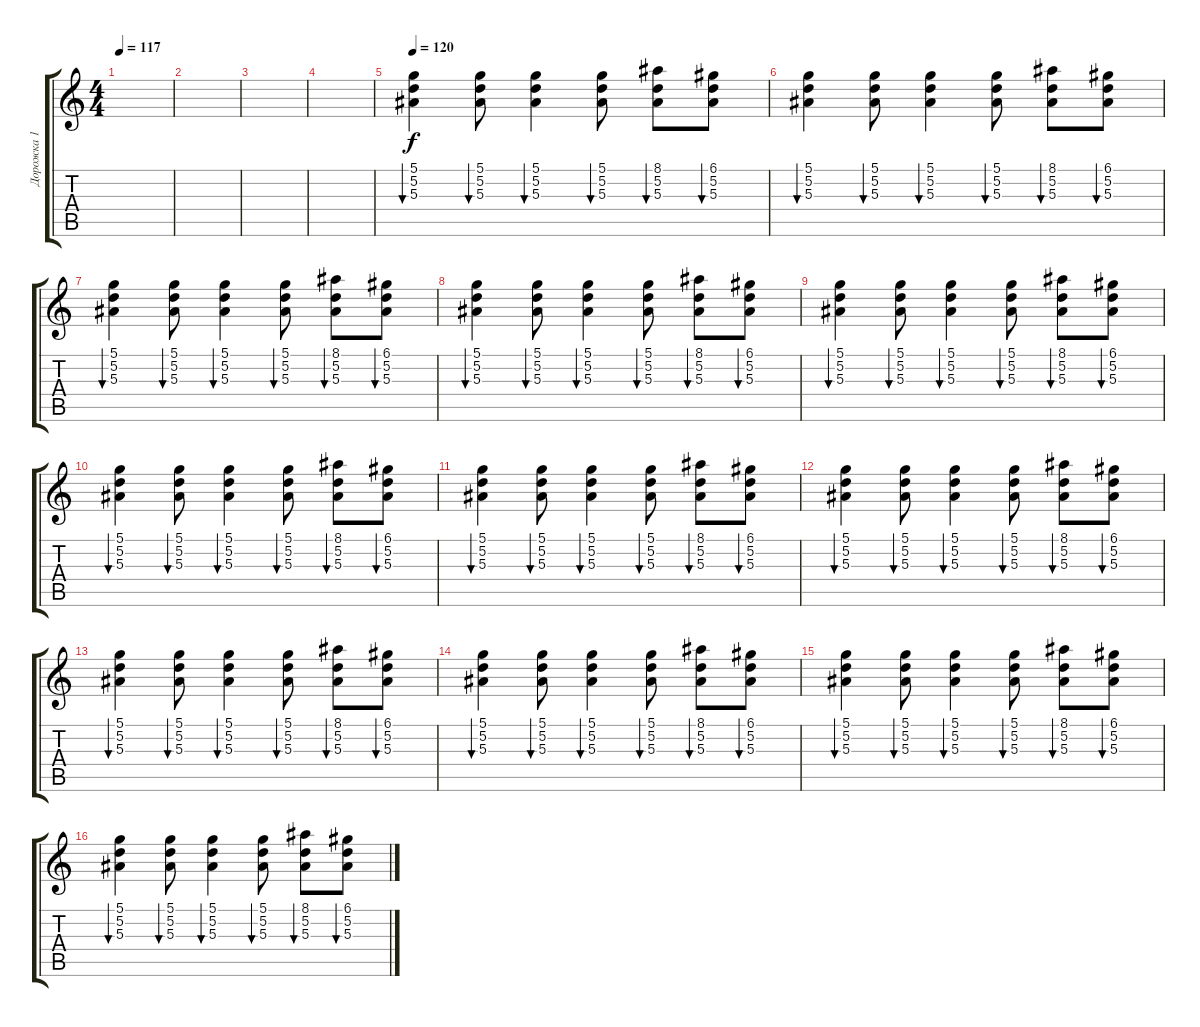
\track ("Дорожка 1" "Дорожка 1") {instrument electricguitarjazz}
\staff {score tabs}
\tuning (D4 A3 F3 C3 G2 D2) {hide}
\ts (4 4)
\tempo 117
\clef g2
\ks c
|
|
|
|
\tempo 120
(5.1 5.2 5.3).4{bu 120} (5.1 5.2 5.3).8{bu 120} (5.1 5.2 5.3).4{bu 120} (5.1 5.2 5.3).8{bu 120} (8.1 5.2 5.3).8{bu 120} (6.1 5.2 5.3).8{bu 120} |
(5.1 5.2 5.3).4{bu 120} (5.1 5.2 5.3).8{bu 120} (5.1 5.2 5.3).4{bu 120} (5.1 5.2 5.3).8{bu 120} (8.1 5.2 5.3).8{bu 120} (6.1 5.2 5.3).8{bu 120} |
(5.1 5.2 5.3).4{bu 120} (5.1 5.2 5.3).8{bu 120} (5.1 5.2 5.3).4{bu 120} (5.1 5.2 5.3).8{bu 120} (8.1 5.2 5.3).8{bu 120} (6.1 5.2 5.3).8{bu 120} |
(5.1 5.2 5.3).4{bu 120} (5.1 5.2 5.3).8{bu 120} (5.1 5.2 5.3).4{bu 120} (5.1 5.2 5.3).8{bu 120} (8.1 5.2 5.3).8{bu 120} (6.1 5.2 5.3).8{bu 120} |
(5.1 5.2 5.3).4{bu 120} (5.1 5.2 5.3).8{bu 120} (5.1 5.2 5.3).4{bu 120} (5.1 5.2 5.3).8{bu 120} (8.1 5.2 5.3).8{bu 120} (6.1 5.2 5.3).8{bu 120} |
(5.1 5.2 5.3).4{bu 120} (5.1 5.2 5.3).8{bu 120} (5.1 5.2 5.3).4{bu 120} (5.1 5.2 5.3).8{bu 120} (8.1 5.2 5.3).8{bu 120} (6.1 5.2 5.3).8{bu 120} |
(5.1 5.2 5.3).4{bu 120} (5.1 5.2 5.3).8{bu 120} (5.1 5.2 5.3).4{bu 120} (5.1 5.2 5.3).8{bu 120} (8.1 5.2 5.3).8{bu 120} (6.1 5.2 5.3).8{bu 120} |
(5.1 5.2 5.3).4{bu 120} (5.1 5.2 5.3).8{bu 120} (5.1 5.2 5.3).4{bu 120} (5.1 5.2 5.3).8{bu 120} (8.1 5.2 5.3).8{bu 120} (6.1 5.2 5.3).8{bu 120} |
(5.1 5.2 5.3).4{bu 120} (5.1 5.2 5.3).8{bu 120} (5.1 5.2 5.3).4{bu 120} (5.1 5.2 5.3).8{bu 120} (8.1 5.2 5.3).8{bu 120} (6.1 5.2 5.3).8{bu 120} |
(5.1 5.2 5.3).4{bu 120} (5.1 5.2 5.3).8{bu 120} (5.1 5.2 5.3).4{bu 120} (5.1 5.2 5.3).8{bu 120} (8.1 5.2 5.3).8{bu 120} (6.1 5.2 5.3).8{bu 120} |
(5.1 5.2 5.3).4{bu 120} (5.1 5.2 5.3).8{bu 120} (5.1 5.2 5.3).4{bu 120} (5.1 5.2 5.3).8{bu 120} (8.1 5.2 5.3).8{bu 120} (6.1 5.2 5.3).8{bu 120} |
(5.1 5.2 5.3).4{bu 120} (5.1 5.2 5.3).8{bu 120} (5.1 5.2 5.3).4{bu 120} (5.1 5.2 5.3).8{bu 120} (8.1 5.2 5.3).8{bu 120} (6.1 5.2 5.3).8{bu 120}
